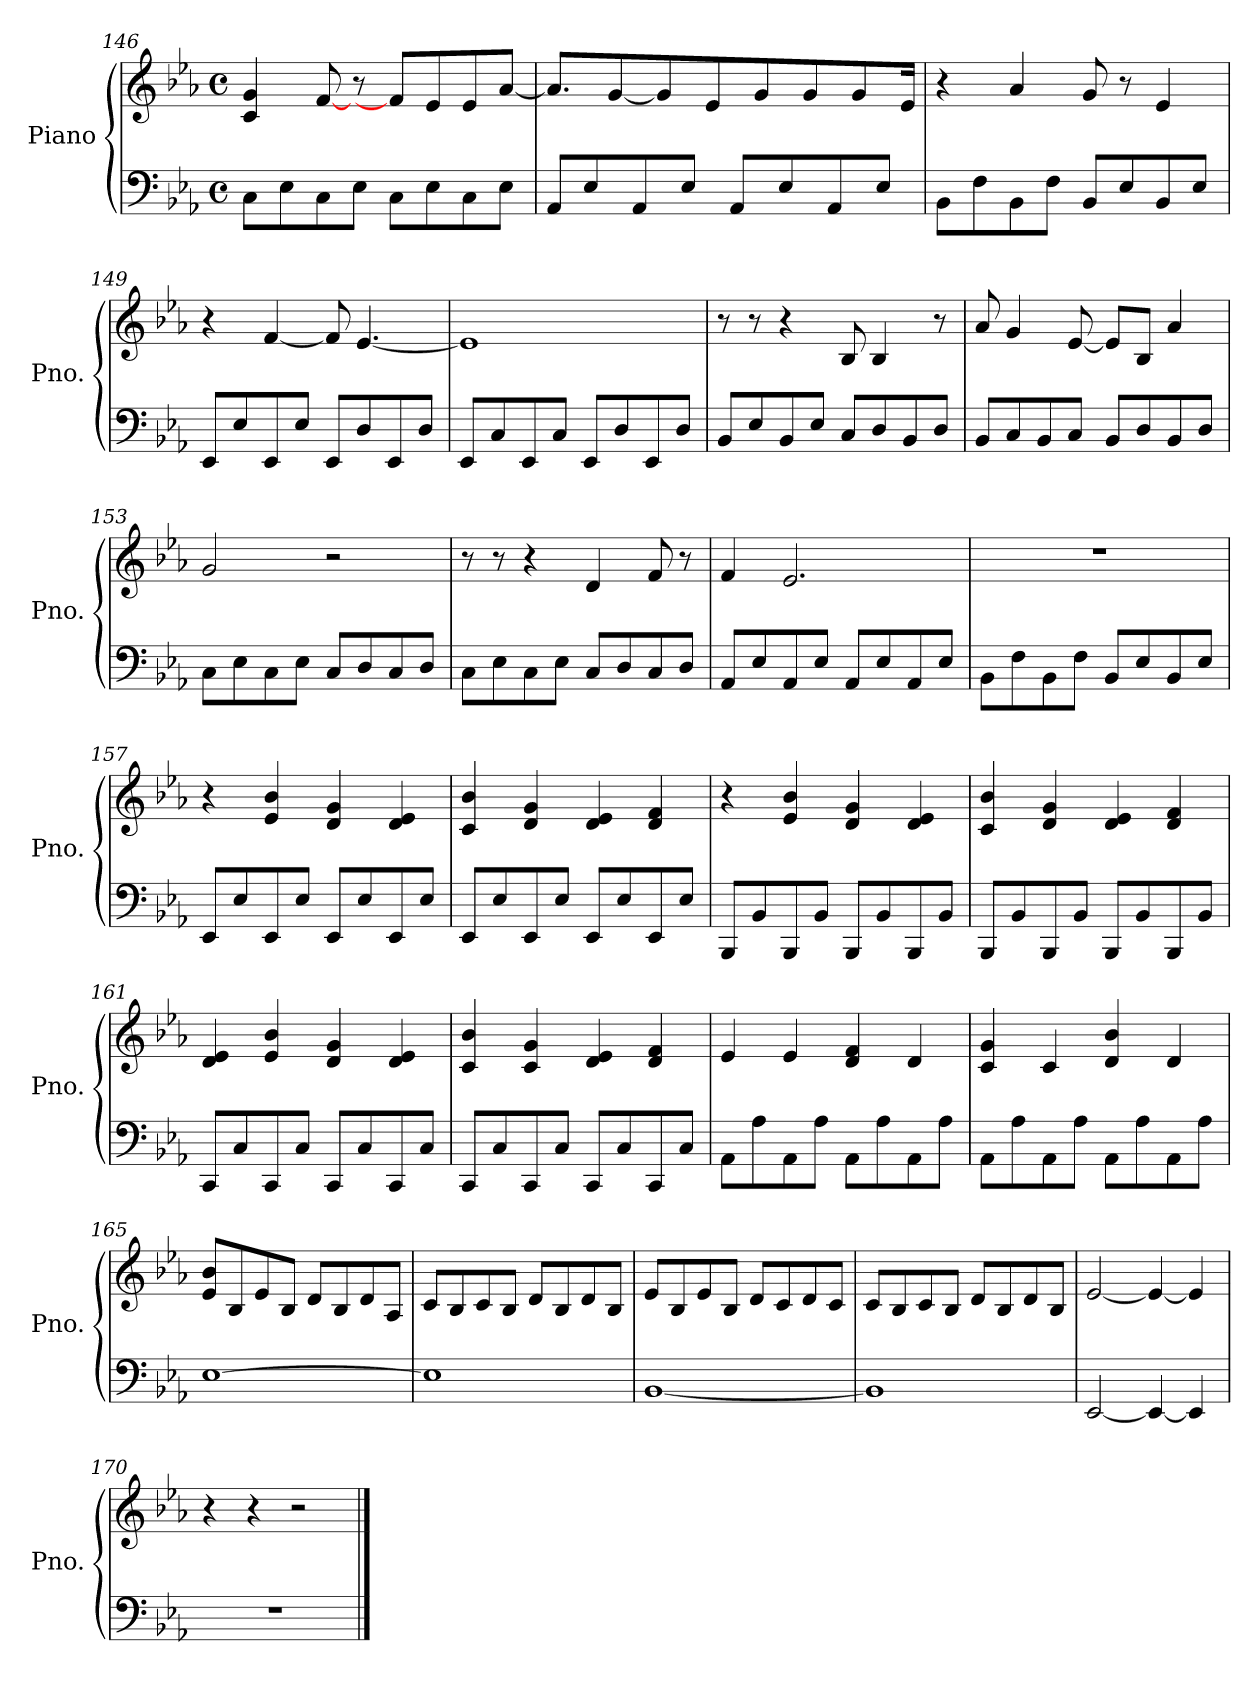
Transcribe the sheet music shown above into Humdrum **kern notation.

**kern	**kern
*part1	*part1
*staff2	*staff1
*I"Piano	*
*I'Pno.	*
*clefF4	*clefG2
*k[b-e-a-]	*k[b-e-a-]
*M4/4	*M4/4
*met(c)	*met(c)
=146	=146
8C\L	4c/ 4g/
8E-\	.
8C\	[8f/
8E-\J	8r
8C\L	8f/L]
8E-\	8e-/
8C\	8e-/
8E-\J	[8a-/J
!!LO:PB:g=z
=147	=147
8AA-/L	8.a-/L]
8E-/	.
.	[8g/
8AA-/	.
.	8g/]
8E-/J	.
.	8e-/
8AA-/L	.
.	8g/
8E-/	.
.	8g/
8AA-/	.
.	8g/
8E-/J	.
.	16e-/Jk
=148	=148
8BB-\L	4r
8F\	.
8BB-\	4a-/
8F\J	.
8BB-/L	8g/
8E-/	8r
8BB-/	4e-/
8E-/J	.
=149	=149
8EE-/L	4r
8E-/	.
8EE-/	[4f/
8E-/J	.
8EE-/L	8f/]
8D/	[4.e-/
8EE-/	.
8D/J	.
=150	=150
8EE-/L	1e-]
8C/	.
8EE-/	.
8C/J	.
8EE-/L	.
8D/	.
8EE-/	.
8D/J	.
!!LO:LB:g=z
=151	=151
8BB-/L	8r
8E-/	8r
8BB-/	4r
8E-/J	.
8C/L	8B-/
8D/	4B-/
8BB-/	.
8D/J	8r
=152	=152
8BB-/L	8a-/
8C/	4g/
8BB-/	.
8C/J	[8e-/
8BB-/L	8e-/L]
8D/	8B-/J
8BB-/	4a-/
8D/J	.
=153	=153
8C\L	2g/
8E-\	.
8C\	.
8E-\J	.
8C/L	2r
8D/	.
8C/	.
8D/J	.
=154	=154
8C\L	8r
8E-\	8r
8C\	4r
8E-\J	.
8C/L	4d/
8D/	.
8C/	8f/
8D/J	8r
!!LO:LB:g=z
=155	=155
8AA-/L	4f/
8E-/	.
8AA-/	2.e-/
8E-/J	.
8AA-/L	.
8E-/	.
8AA-/	.
8E-/J	.
=156	=156
8BB-\L	1r
8F\	.
8BB-\	.
8F\J	.
8BB-/L	.
8E-/	.
8BB-/	.
8E-/J	.
=157	=157
8EE-/L	4r
8E-/	.
8EE-/	4e-/ 4b-/
8E-/J	.
8EE-/L	4d/ 4g/
8E-/	.
8EE-/	4d/ 4e-/
8E-/J	.
=158	=158
8EE-/L	4c/ 4b-/
8E-/	.
8EE-/	4d/ 4g/
8E-/J	.
8EE-/L	4d/ 4e-/
8E-/	.
8EE-/	4d/ 4f/
8E-/J	.
=159	=159
8BBB-/L	4r
8BB-/	.
8BBB-/	4e-/ 4b-/
8BB-/J	.
8BBB-/L	4d/ 4g/
8BB-/	.
8BBB-/	4d/ 4e-/
8BB-/J	.
!!LO:LB:g=z
=160	=160
8BBB-/L	4c/ 4b-/
8BB-/	.
8BBB-/	4d/ 4g/
8BB-/J	.
8BBB-/L	4d/ 4e-/
8BB-/	.
8BBB-/	4d/ 4f/
8BB-/J	.
=161	=161
8CC/L	4d/ 4e-/
8C/	.
8CC/	4e-/ 4b-/
8C/J	.
8CC/L	4d/ 4g/
8C/	.
8CC/	4d/ 4e-/
8C/J	.
=162	=162
8CC/L	4c/ 4b-/
8C/	.
8CC/	4c/ 4g/
8C/J	.
8CC/L	4d/ 4e-/
8C/	.
8CC/	4d/ 4f/
8C/J	.
=163	=163
8AA-\L	4e-/
8A-\	.
8AA-\	4e-/
8A-\J	.
8AA-\L	4d/ 4f/
8A-\	.
8AA-\	4d/
8A-\J	.
=164	=164
8AA-\L	4c/ 4g/
8A-\	.
8AA-\	4c/
8A-\J	.
8AA-\L	4d/ 4b-/
8A-\	.
8AA-\	4d/
8A-\J	.
!!LO:LB:g=z
=165	=165
[1E-	8e-/ 8b-/L
.	8B-/
.	8e-/
.	8B-/J
.	8d/L
.	8B-/
.	8d/
.	8A-/J
=166	=166
1E-]	8c/L
.	8B-/
.	8c/
.	8B-/J
.	8d/L
.	8B-/
.	8d/
.	8B-/J
=167	=167
[1BB-	8e-/L
.	8B-/
.	8e-/
.	8B-/J
.	8d/L
.	8c/
.	8d/
.	8c/J
=168	=168
1BB-]	8c/L
.	8B-/
.	8c/
.	8B-/J
.	8d/L
.	8B-/
.	8d/
.	8B-/J
=169	=169
[2EE-/	[2e-/
4EE-/_	4e-/_
4EE-/]	4e-/]
!!LO:LB:g=z
=170	=170
1r	4r
.	4r
.	2r
==	==
*-	*-
